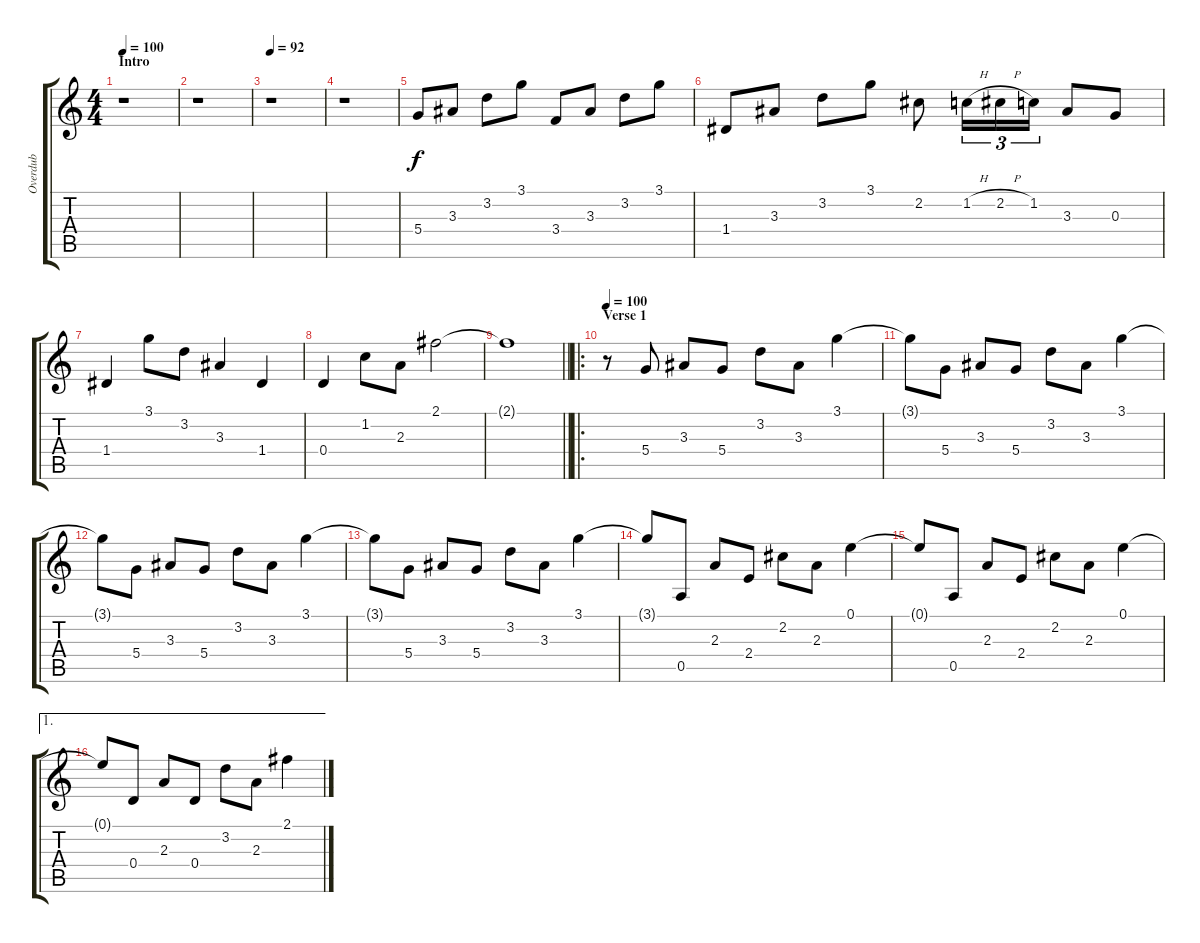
\track ("Overdub" "Overdub") {instrument fretlessbass}
\staff {score tabs}
\tuning (E4 B3 G3 D3 A2 E2) {hide}
\ts (4 4)
\section ("" "Intro")
\tempo 100
\clef g2
\ks c
r.1{dy f instrument fretlessbass} |
r.1 |
\tempo 92
r.1 |
r.1 |
5.4.8{volume 8 instrument acousticguitarnylon} 3.3.8 3.2.8 3.1.8 3.4.8 3.3.8 3.2.8 3.1.8 |
1.4.8 3.3.8 3.2.8 3.1.8 2.2.8 1.2{h}.16{tu (3 2)} 2.2{h}.16{tu (3 2)} 1.2.16{tu (3 2)} 3.3.8 0.3.8 |
1.4.4 3.1.8 3.2.8 3.3.4 1.4.4 |
0.4.4 1.2.8 2.3.8 2.1.2 |
\barLineRight lightlight
2.1{t}.1{volume 5} |
\ro
\section ("" "Verse 1")
\tempo 100
r.8{volume 8 instrument acousticguitarnylon} 5.4.8 3.3.8 5.4.8 3.2.8 3.3.8 3.1.4 |
3.1{t}.8 5.4.8 3.3.8 5.4.8 3.2.8 3.3.8 3.1.4 |
3.1{t}.8 5.4.8 3.3.8 5.4.8 3.2.8 3.3.8 3.1.4 |
3.1{t}.8 5.4.8 3.3.8 5.4.8 3.2.8 3.3.8 3.1.4 |
3.1{t}.8 0.5.8 2.3.8 2.4.8 2.2.8 2.3.8 0.1.4 |
0.1{t}.8 0.5.8 2.3.8 2.4.8 2.2.8 2.3.8 0.1.4 |
\ae 1
0.1{t}.8 0.4.8 2.3.8 0.4.8 3.2.8 2.3.8 2.1.4
